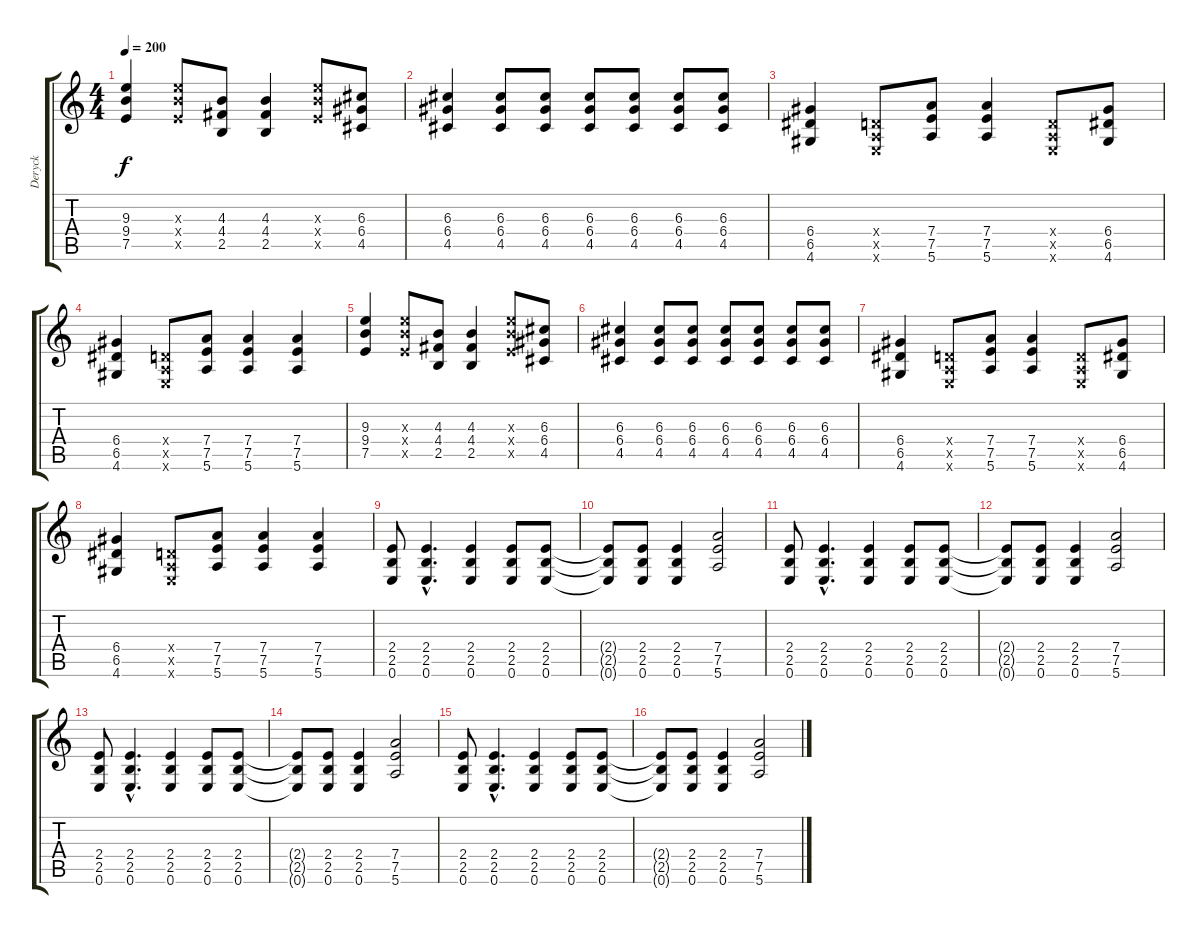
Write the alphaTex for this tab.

\track ("Deryck" "Deryck") {instrument distortionguitar}
\staff {score tabs}
\tuning (E4 B3 G3 D3 A2 E2) {hide}
\ts (4 4)
\tempo 200
\clef g2
\ks c
(9.3 9.4 7.5).4{dy f volume 8 instrument distortionguitar} (9.3{x} 9.4{x} 7.5{x}).8 (4.3 4.4 2.5).8 (4.3 4.4 2.5).4 (9.3{x} 9.4{x} 7.5{x}).8 (6.3 6.4 4.5).8 |
(6.3 6.4 4.5).4 (6.3 6.4 4.5).8 (6.3 6.4 4.5).8 (6.3 6.4 4.5).8 (6.3 6.4 4.5).8 (6.3 6.4 4.5).8 (6.3 6.4 4.5).8 |
(6.4 6.5 4.6).4 (0.4{x} 0.5{x} 0.6{x}).8 (7.4 7.5 5.6).8 (7.4 7.5 5.6).4 (0.4{x} 0.5{x} 0.6{x}).8 (6.4 6.5 4.6).8 |
(6.4 6.5 4.6).4 (0.4{x} 0.5{x} 0.6{x}).8 (7.4 7.5 5.6).8 (7.4 7.5 5.6).4 (7.4 7.5 5.6).4 |
(9.3 9.4 7.5).4 (9.3{x} 9.4{x} 7.5{x}).8 (4.3 4.4 2.5).8 (4.3 4.4 2.5).4 (9.3{x} 9.4{x} 7.5{x}).8 (6.3 6.4 4.5).8 |
(6.3 6.4 4.5).4 (6.3 6.4 4.5).8 (6.3 6.4 4.5).8 (6.3 6.4 4.5).8 (6.3 6.4 4.5).8 (6.3 6.4 4.5).8 (6.3 6.4 4.5).8 |
(6.4 6.5 4.6).4 (0.4{x} 0.5{x} 0.6{x}).8 (7.4 7.5 5.6).8 (7.4 7.5 5.6).4 (0.4{x} 0.5{x} 0.6{x}).8 (6.4 6.5 4.6).8 |
(6.4 6.5 4.6).4 (0.4{x} 0.5{x} 0.6{x}).8 (7.4 7.5 5.6).8 (7.4 7.5 5.6).4 (7.4 7.5 5.6).4 |
(2.4 2.5 0.6).8 (2.4{hac} 2.5{hac} 0.6{hac}).4{d} (2.4 2.5 0.6).4 (2.4 2.5 0.6).8 (2.4 2.5 0.6).8 |
(2.4{t} 2.5{t} 0.6{t}).8 (2.4 2.5 0.6).8 (2.4 2.5 0.6).4 (7.4 7.5 5.6).2 |
(2.4 2.5 0.6).8 (2.4{hac} 2.5{hac} 0.6{hac}).4{d} (2.4 2.5 0.6).4 (2.4 2.5 0.6).8 (2.4 2.5 0.6).8 |
(2.4{t} 2.5{t} 0.6{t}).8 (2.4 2.5 0.6).8 (2.4 2.5 0.6).4 (7.4 7.5 5.6).2 |
(2.4 2.5 0.6).8 (2.4{hac} 2.5{hac} 0.6{hac}).4{d} (2.4 2.5 0.6).4 (2.4 2.5 0.6).8 (2.4 2.5 0.6).8 |
(2.4{t} 2.5{t} 0.6{t}).8 (2.4 2.5 0.6).8 (2.4 2.5 0.6).4 (7.4 7.5 5.6).2 |
(2.4 2.5 0.6).8 (2.4{hac} 2.5{hac} 0.6{hac}).4{d} (2.4 2.5 0.6).4 (2.4 2.5 0.6).8 (2.4 2.5 0.6).8 |
(2.4{t} 2.5{t} 0.6{t}).8 (2.4 2.5 0.6).8 (2.4 2.5 0.6).4 (7.4 7.5 5.6).2
